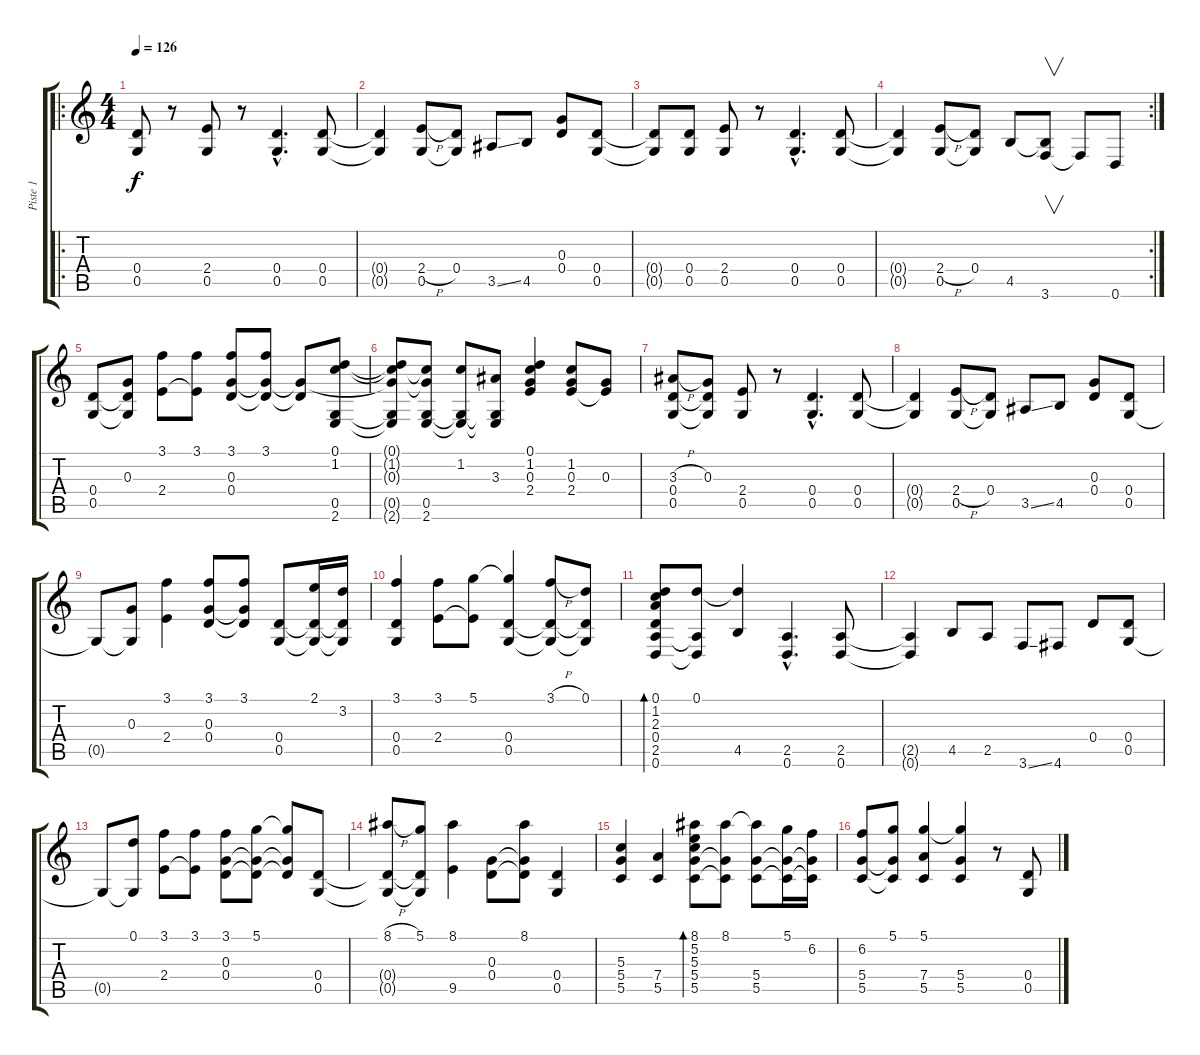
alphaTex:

\track ("Piste 1" "Piste 1") {instrument acousticguitarsteel}
\staff {score tabs}
\tuning (D4 B3 G3 D3 G2 D2) {hide}
\ro
\ts (4 4)
\tempo 126
\clef g2
\ks c
(0.4 0.5).8{dy f instrument acousticguitarsteel} r.8 (2.4 0.5).8 r.8 (0.4{hac} 0.5{hac}).4{d} (0.4 0.5).8 |
(0.4{t} 0.5{t}).4 (2.4{h} 0.5).8 (0.4 0.5{t}).8 3.5{ss}.8 4.5.8 (0.3 0.4).8 (0.4 0.5).8 |
(0.4{t} 0.5{t}).8 (0.4 0.5).8 (2.4 0.5).8 r.8 (0.4{hac} 0.5{hac}).4{d} (0.4 0.5).8 |
\rc 2
(0.4{t} 0.5{t}).4 (2.4{h} 0.5).8 (0.4 0.5{t}).8 4.5.8 (4.5{t} 3.6).8{v} 3.6{t}.8 0.6.8 |
(0.4 0.5).8 (0.3 0.4{t} 0.5{t}).8 (3.1 2.4).8 (3.1 2.4{t}).8 (3.1 0.3 0.4).8 (3.1 0.3{t} 0.4{t}).8 (0.3{t} 0.4{t}).8 (0.1 1.2 0.5 2.6).8 |
(0.1{t} 1.2{t} 0.3{t} 0.5{t} 2.6{t}).8 (1.2{t} 0.3{t} 0.5 2.6).8 (1.2 0.5{t} 2.6{t}).8 (3.3 0.5{t} 2.6{t}).8 (0.1 1.2 0.3 2.4).4 (1.2 0.3 2.4).8 (0.3 2.4{t}).8 |
(3.3{h} 0.4 0.5).8 (0.3 0.4{t} 0.5{t}).8 (2.4 0.5).8 r.8 (0.4{hac} 0.5{hac}).4{d} (0.4 0.5).8 |
(0.4{t} 0.5{t}).4 (2.4{h} 0.5).8 (0.4 0.5{t}).8 3.5{ss}.8 4.5.8 (0.3 0.4).8 (0.4 0.5).8 |
0.5{t}.8 (0.3 0.5{t}).8 (3.1 2.4).4 (3.1 0.3 0.4).8 (3.1 0.3{t} 0.4{t}).8 (0.4 0.5).8 (2.1 0.4{t} 0.5{t}).16 (3.2 0.4{t} 0.5{t}).16 |
(3.1 0.4 0.5).4 (3.1 2.4).8 (5.1 2.4{t}).8 (5.1{t} 0.4 0.5).4 (3.1{h} 0.4{t} 0.5{t}).8 (0.1 0.4{t} 0.5{t}).8 |
(0.1 1.2 2.3 0.4 2.5 0.6).8{bd 120} (0.1 2.5{t} 0.6{t}).8 (0.1{t} 4.5).4 (2.5{hac} 0.6{hac}).4{d} (2.5 0.6).8 |
(2.5{t} 0.6{t}).4 4.5.8 2.5.8 3.6{ss}.8 4.6.8 0.4.8 (0.4 0.5).8 |
0.5{t}.8 (0.1 0.5{t}).8 (3.1 2.4).8 (3.1 2.4{t}).8 (3.1 0.3 0.4).8 (5.1 0.3{t} 0.4{t}).8 (5.1{t} 0.3{t} 0.4{t}).8 (0.4 0.5).8 |
(8.1{h} 0.4{t} 0.5{t}).8 (5.1 0.4{t} 0.5{t}).8 (8.1 9.5).4 (0.3 0.4).8 (8.1 0.3{t} 0.4{t}).8 (0.4 0.5).4 |
(5.3 5.4 5.5).4 (7.4 5.5).4 (8.1 5.2 5.3 5.4 5.5).8{bd 120} (8.1 5.4{t} 5.5{t}).8 (8.1{t} 5.4 5.5).8 (5.1 5.4{t} 5.5{t}).16 (6.2 5.4{t} 5.5{t}).16 |
(6.2 5.4 5.5).8 (5.1 5.4{t} 5.5{t}).8 (5.1 7.4 5.5).4 (5.1{t} 5.4 5.5).4 r.8 (0.4 0.5).8
